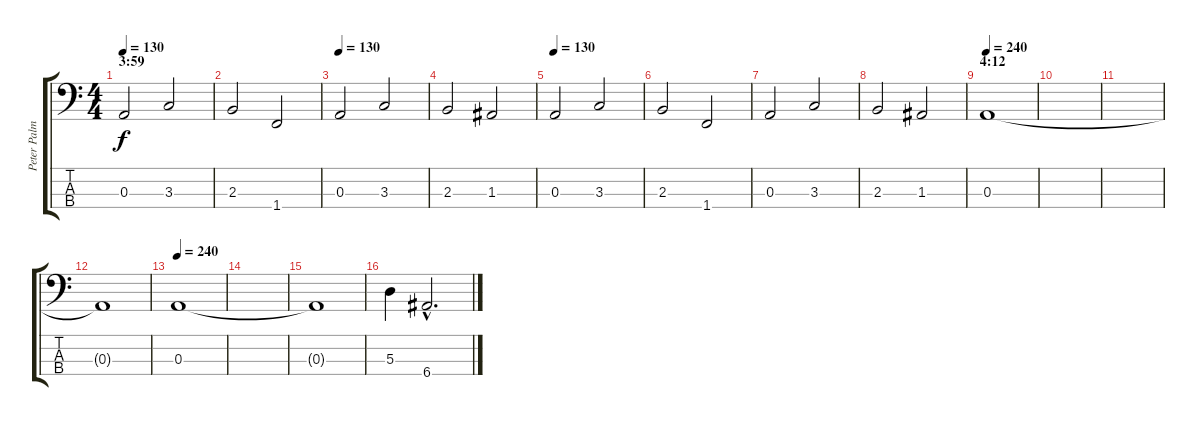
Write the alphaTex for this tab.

\track ("Peter Palmdahl" "Peter Palm") {instrument electricbasspick}
\staff {score tabs}
\tuning (G2 D2 A1 E1) {hide}
\ts (4 4)
\section ("" "3:59")
\tempo 130
\clef f4
\ks c
0.3.2{dy f} 3.3.2 |
2.3.2 1.4.2 |
\tempo 130
0.3.2 3.3.2 |
2.3.2 1.3.2 |
\tempo 130
0.3.2 3.3.2 |
2.3.2 1.4.2 |
0.3.2 3.3.2 |
2.3.2 1.3.2 |
\section ("" "4:12")
\tempo 240
0.3.1 |
|
|
0.3{t}.1 |
\tempo 240
0.3.1 |
|
0.3{t}.1 |
5.3.4 6.4{hac}.2{d}
